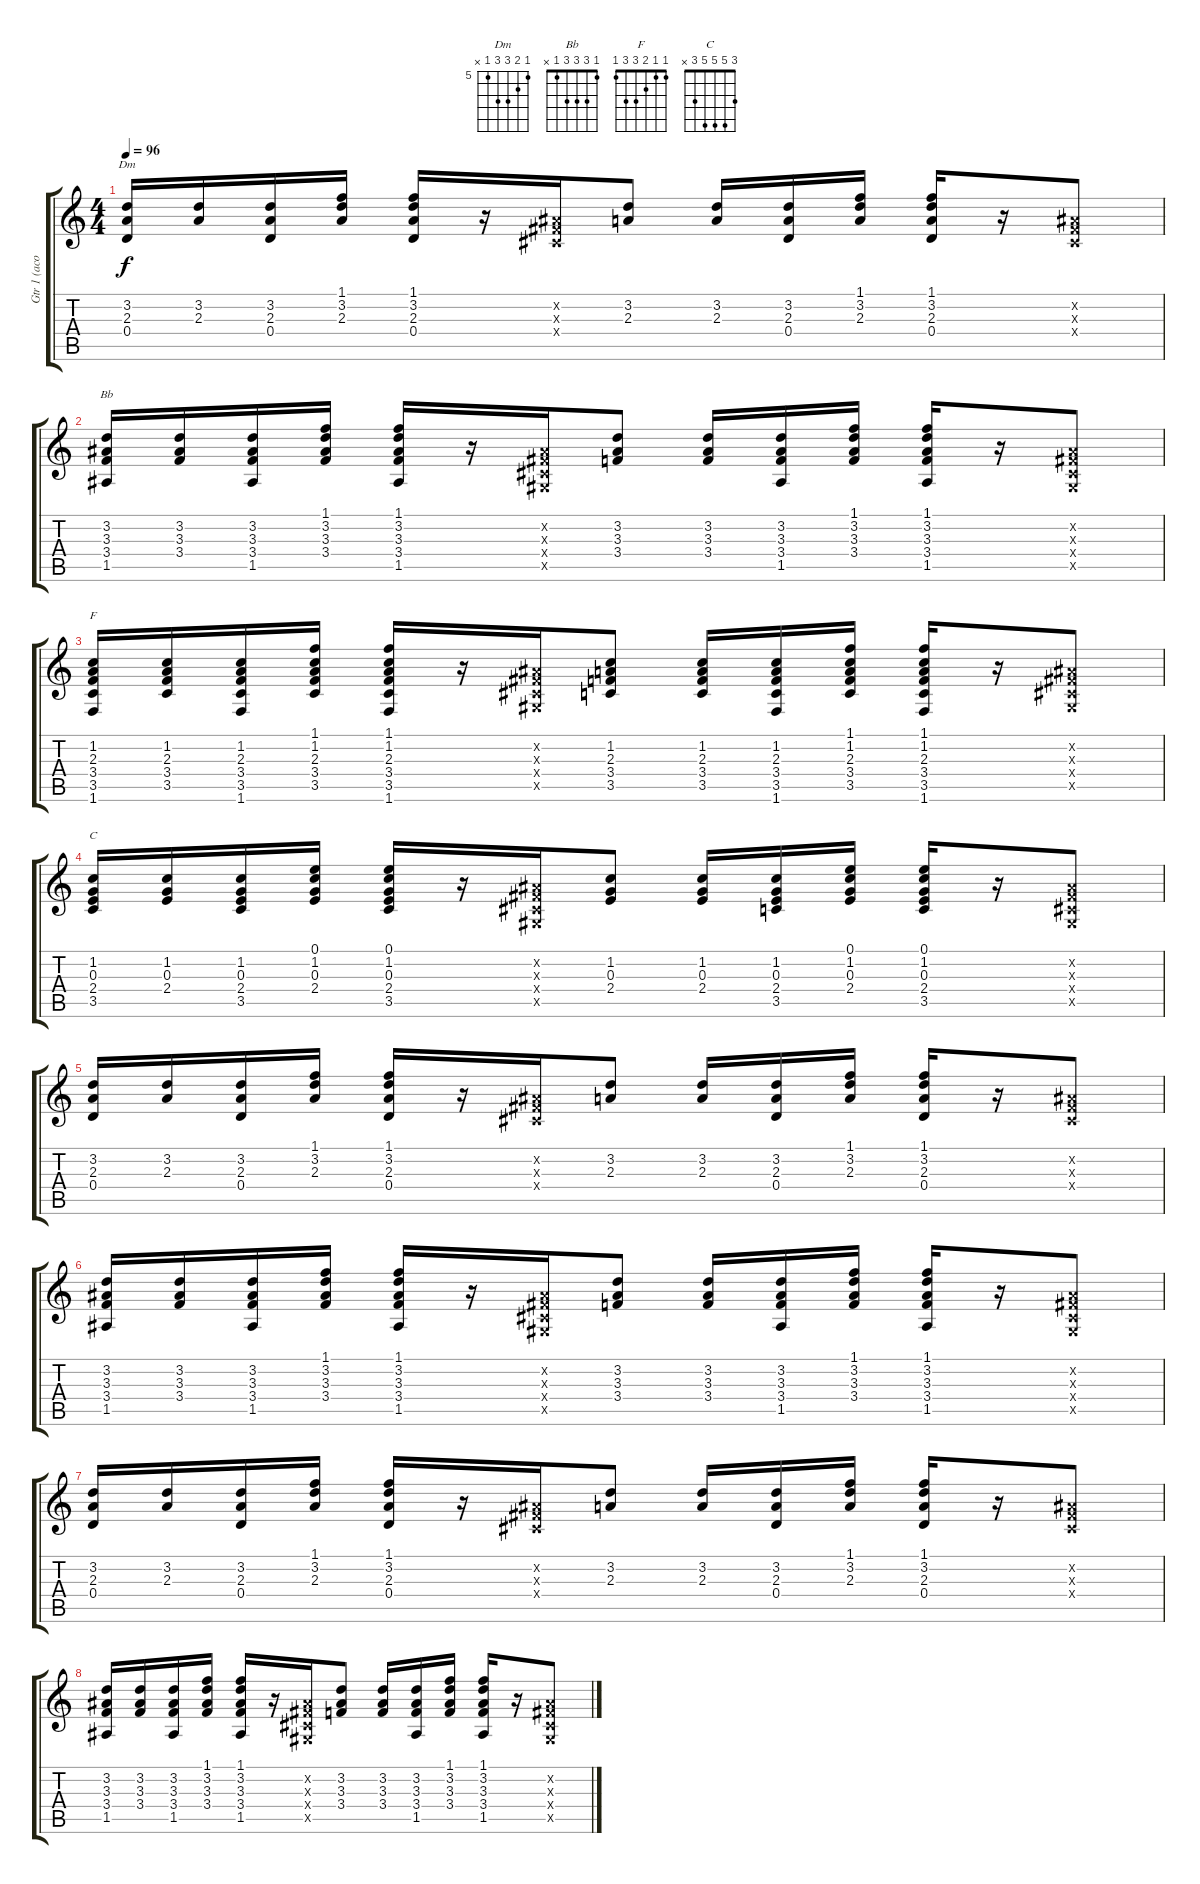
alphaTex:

\track ("Gtr 1 (acoustique)" "Gtr 1 (aco") {instrument acousticguitarsteel}
\staff {score tabs}
\tuning (E4 B3 G3 D3 A2 E2) {hide}
\chord ("Dm" 5 6 7 7 5 x) {firstfret 5}
\chord ("Bb" 1 3 3 3 1 x)
\chord ("F" 1 1 2 3 3 1)
\chord ("C" 3 5 5 5 3 x)
\ts (4 4)
\tempo 96
\clef g2
\ks c
(3.2 2.3 0.4).16{ch "Dm" dy f} (3.2 2.3).16 (3.2 2.3 0.4).16 (1.1 3.2 2.3).16 (1.1 3.2 2.3 0.4).16 r.16 (-1.2{x} -1.3{x} -1.4{x}).16 (3.2 2.3).8 (3.2 2.3).16 (3.2 2.3 0.4).16 (1.1 3.2 2.3).16 (1.1 3.2 2.3 0.4).16 r.16 (-1.2{x} -1.3{x} -1.4{x}).8 |
(3.2 3.3 3.4 1.5).16{ch "Bb"} (3.2 3.3 3.4).16 (3.2 3.3 3.4 1.5).16 (1.1 3.2 3.3 3.4).16 (1.1 3.2 3.3 3.4 1.5).16 r.16 (-1.2{x} -1.3{x} -1.4{x} -1.5{x}).16 (3.2 3.3 3.4).8 (3.2 3.3 3.4).16 (3.2 3.3 3.4 1.5).16 (1.1 3.2 3.3 3.4).16 (1.1 3.2 3.3 3.4 1.5).16 r.16 (-1.2{x} -1.3{x} -1.4{x} -1.5{x}).8 |
(1.2 2.3 3.4 3.5 1.6).16{ch "F"} (1.2 2.3 3.4 3.5).16 (1.2 2.3 3.4 3.5 1.6).16 (1.1 1.2 2.3 3.4 3.5).16 (1.1 1.2 2.3 3.4 3.5 1.6).16 r.16 (-1.2{x} -1.3{x} -1.4{x} -1.5{x}).16 (1.2 2.3 3.4 3.5).8 (1.2 2.3 3.4 3.5).16 (1.2 2.3 3.4 3.5 1.6).16 (1.1 1.2 2.3 3.4 3.5).16 (1.1 1.2 2.3 3.4 3.5 1.6).16 r.16 (-1.2{x} -1.3{x} -1.4{x} -1.5{x}).8 |
(1.2 0.3 2.4 3.5).16{ch "C"} (1.2 0.3 2.4).16 (1.2 0.3 2.4 3.5).16 (0.1 1.2 0.3 2.4).16 (0.1 1.2 0.3 2.4 3.5).16 r.16 (-1.2{x} -1.3{x} -1.4{x} -1.5{x}).16 (1.2 0.3 2.4).8 (1.2 0.3 2.4).16 (1.2 0.3 2.4 3.5).16 (0.1 1.2 0.3 2.4).16 (0.1 1.2 0.3 2.4 3.5).16 r.16 (-1.2{x} -1.3{x} -1.4{x} -1.5{x}).8 |
(3.2 2.3 0.4).16 (3.2 2.3).16 (3.2 2.3 0.4).16 (1.1 3.2 2.3).16 (1.1 3.2 2.3 0.4).16 r.16 (-1.2{x} -1.3{x} -1.4{x}).16 (3.2 2.3).8 (3.2 2.3).16 (3.2 2.3 0.4).16 (1.1 3.2 2.3).16 (1.1 3.2 2.3 0.4).16 r.16 (-1.2{x} -1.3{x} -1.4{x}).8 |
(3.2 3.3 3.4 1.5).16 (3.2 3.3 3.4).16 (3.2 3.3 3.4 1.5).16 (1.1 3.2 3.3 3.4).16 (1.1 3.2 3.3 3.4 1.5).16 r.16 (-1.2{x} -1.3{x} -1.4{x} -1.5{x}).16 (3.2 3.3 3.4).8 (3.2 3.3 3.4).16 (3.2 3.3 3.4 1.5).16 (1.1 3.2 3.3 3.4).16 (1.1 3.2 3.3 3.4 1.5).16 r.16 (-1.2{x} -1.3{x} -1.4{x} -1.5{x}).8 |
(3.2 2.3 0.4).16 (3.2 2.3).16 (3.2 2.3 0.4).16 (1.1 3.2 2.3).16 (1.1 3.2 2.3 0.4).16 r.16 (-1.2{x} -1.3{x} -1.4{x}).16 (3.2 2.3).8 (3.2 2.3).16 (3.2 2.3 0.4).16 (1.1 3.2 2.3).16 (1.1 3.2 2.3 0.4).16 r.16 (-1.2{x} -1.3{x} -1.4{x}).8 |
(3.2 3.3 3.4 1.5).16 (3.2 3.3 3.4).16 (3.2 3.3 3.4 1.5).16 (1.1 3.2 3.3 3.4).16 (1.1 3.2 3.3 3.4 1.5).16 r.16 (-1.2{x} -1.3{x} -1.4{x} -1.5{x}).16 (3.2 3.3 3.4).8 (3.2 3.3 3.4).16 (3.2 3.3 3.4 1.5).16 (1.1 3.2 3.3 3.4).16 (1.1 3.2 3.3 3.4 1.5).16 r.16 (-1.2{x} -1.3{x} -1.4{x} -1.5{x}).8
